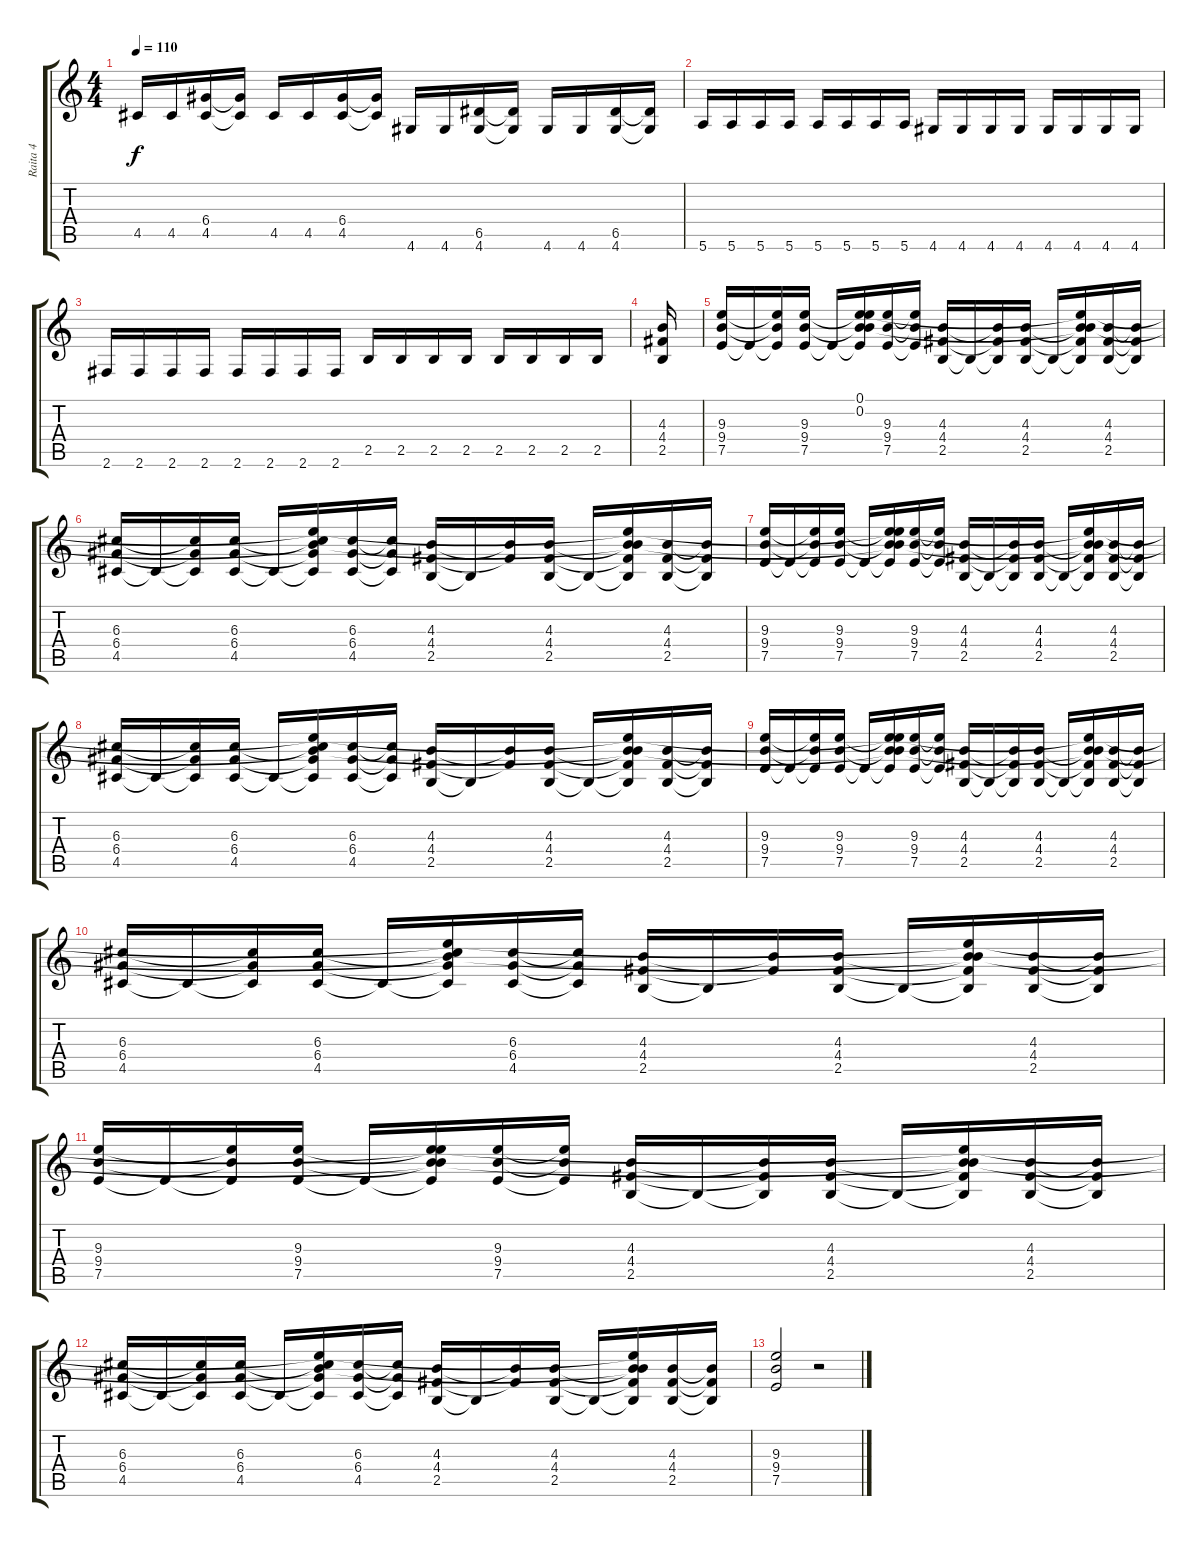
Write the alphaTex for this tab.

\track ("Raita 4" "Raita 4") {instrument distortionguitar}
\staff {score tabs}
\tuning (E4 B3 G3 D3 A2 E2) {hide}
\ts (4 4)
\tempo 110
\clef g2
\ks c
4.5.16{dy f} 4.5.16 (6.4 4.5).16 (6.4{t} 4.5{t}).16 4.5.16 4.5.16 (6.4 4.5).16 (6.4{t} 4.5{t}).16 4.6.16 4.6.16 (6.5 4.6).16 (6.5{t} 4.6{t}).16 4.6.16 4.6.16 (6.5 4.6).16 (6.5{t} 4.6{t}).16 |
5.6.16 5.6.16 5.6.16 5.6.16 5.6.16 5.6.16 5.6.16 5.6.16 4.6.16 4.6.16 4.6.16 4.6.16 4.6.16 4.6.16 4.6.16 4.6.16 |
2.6.16 2.6.16 2.6.16 2.6.16 2.6.16 2.6.16 2.6.16 2.6.16 2.5.16 2.5.16 2.5.16 2.5.16 2.5.16 2.5.16 2.5.16 2.5.16 |
(4.3 4.4 2.5).16 |
(9.3 9.4 7.5).16 7.5{t}.16 (9.3{t} 9.4{t} 7.5{t}).16 (9.3 9.4 7.5).16 7.5{t}.16 (0.1 0.2 9.3{t} 9.4{t} 7.5{t}).16 (9.3 9.4 7.5).16 (9.3{t} 9.4{t} 7.5{t}).16 (4.3 4.4 2.5).16 2.5{t}.16 (4.3{t} 4.4{t} 2.5{t}).16 (4.3 4.4 2.5).16 2.5{t}.16 (0.1{t} 0.2{t} 4.3{t} 4.4{t} 2.5{t}).16 (4.3 4.4 2.5).16 (4.3{t} 4.4{t} 2.5{t}).16 |
(6.3 6.4 4.5).16 4.5{t}.16 (6.3{t} 6.4{t} 4.5{t}).16 (6.3 6.4 4.5).16 4.5{t}.16 (0.1{t} 0.2{t} 6.3{t} 6.4{t} 4.5{t}).16 (6.3 6.4 4.5).16 (6.3{t} 6.4{t} 4.5{t}).16 (4.3 4.4 2.5).16 2.5{t}.16 (4.3{t} 4.4{t}).16 (4.3 4.4 2.5).16 2.5{t}.16 (0.1{t} 0.2{t} 4.3{t} 4.4{t} 2.5{t}).16 (4.3 4.4 2.5).16 (4.3{t} 4.4{t} 2.5{t}).16 |
(9.3 9.4 7.5).16 7.5{t}.16 (9.3{t} 9.4{t} 7.5{t}).16 (9.3 9.4 7.5).16 7.5{t}.16 (0.1{t} 0.2{t} 9.3{t} 9.4{t} 7.5{t}).16 (9.3 9.4 7.5).16 (9.3{t} 9.4{t} 7.5{t}).16 (4.3 4.4 2.5).16 2.5{t}.16 (4.3{t} 4.4{t} 2.5{t}).16 (4.3 4.4 2.5).16 2.5{t}.16 (0.1{t} 0.2{t} 4.3{t} 4.4{t} 2.5{t}).16 (4.3 4.4 2.5).16 (4.3{t} 4.4{t} 2.5{t}).16 |
(6.3 6.4 4.5).16 4.5{t}.16 (6.3{t} 6.4{t} 4.5{t}).16 (6.3 6.4 4.5).16 4.5{t}.16 (0.1{t} 0.2{t} 6.3{t} 6.4{t} 4.5{t}).16 (6.3 6.4 4.5).16 (6.3{t} 6.4{t} 4.5{t}).16 (4.3 4.4 2.5).16 2.5{t}.16 (4.3{t} 4.4{t}).16 (4.3 4.4 2.5).16 2.5{t}.16 (0.1{t} 0.2{t} 4.3{t} 4.4{t} 2.5{t}).16 (4.3 4.4 2.5).16 (4.3{t} 4.4{t} 2.5{t}).16 |
(9.3 9.4 7.5).16 7.5{t}.16 (9.3{t} 9.4{t} 7.5{t}).16 (9.3 9.4 7.5).16 7.5{t}.16 (0.1{t} 0.2{t} 9.3{t} 9.4{t} 7.5{t}).16 (9.3 9.4 7.5).16 (9.3{t} 9.4{t} 7.5{t}).16 (4.3 4.4 2.5).16 2.5{t}.16 (4.3{t} 4.4{t} 2.5{t}).16 (4.3 4.4 2.5).16 2.5{t}.16 (0.1{t} 0.2{t} 4.3{t} 4.4{t} 2.5{t}).16 (4.3 4.4 2.5).16 (4.3{t} 4.4{t} 2.5{t}).16 |
(6.3 6.4 4.5).16 4.5{t}.16 (6.3{t} 6.4{t} 4.5{t}).16 (6.3 6.4 4.5).16 4.5{t}.16 (0.1{t} 0.2{t} 6.3{t} 6.4{t} 4.5{t}).16 (6.3 6.4 4.5).16 (6.3{t} 6.4{t} 4.5{t}).16 (4.3 4.4 2.5).16 2.5{t}.16 (4.3{t} 4.4{t}).16 (4.3 4.4 2.5).16 2.5{t}.16 (0.1{t} 0.2{t} 4.3{t} 4.4{t} 2.5{t}).16 (4.3 4.4 2.5).16 (4.3{t} 4.4{t} 2.5{t}).16 |
(9.3 9.4 7.5).16 7.5{t}.16 (9.3{t} 9.4{t} 7.5{t}).16 (9.3 9.4 7.5).16 7.5{t}.16 (0.1{t} 0.2{t} 9.3{t} 9.4{t} 7.5{t}).16 (9.3 9.4 7.5).16 (9.3{t} 9.4{t} 7.5{t}).16 (4.3 4.4 2.5).16 2.5{t}.16 (4.3{t} 4.4{t} 2.5{t}).16 (4.3 4.4 2.5).16 2.5{t}.16 (0.1{t} 0.2{t} 4.3{t} 4.4{t} 2.5{t}).16 (4.3 4.4 2.5).16 (4.3{t} 4.4{t} 2.5{t}).16 |
(6.3 6.4 4.5).16 4.5{t}.16 (6.3{t} 6.4{t} 4.5{t}).16 (6.3 6.4 4.5).16 4.5{t}.16 (0.1{t} 0.2{t} 6.3{t} 6.4{t} 4.5{t}).16 (6.3 6.4 4.5).16 (6.3{t} 6.4{t} 4.5{t}).16 (4.3 4.4 2.5).16 2.5{t}.16 (4.3{t} 4.4{t}).16 (4.3 4.4 2.5).16 2.5{t}.16 (0.1{t} 0.2{t} 4.3{t} 4.4{t} 2.5{t}).16 (4.3 4.4 2.5).16 (4.3{t} 4.4{t} 2.5{t}).16 |
(9.3 9.4 7.5).2 r.2
